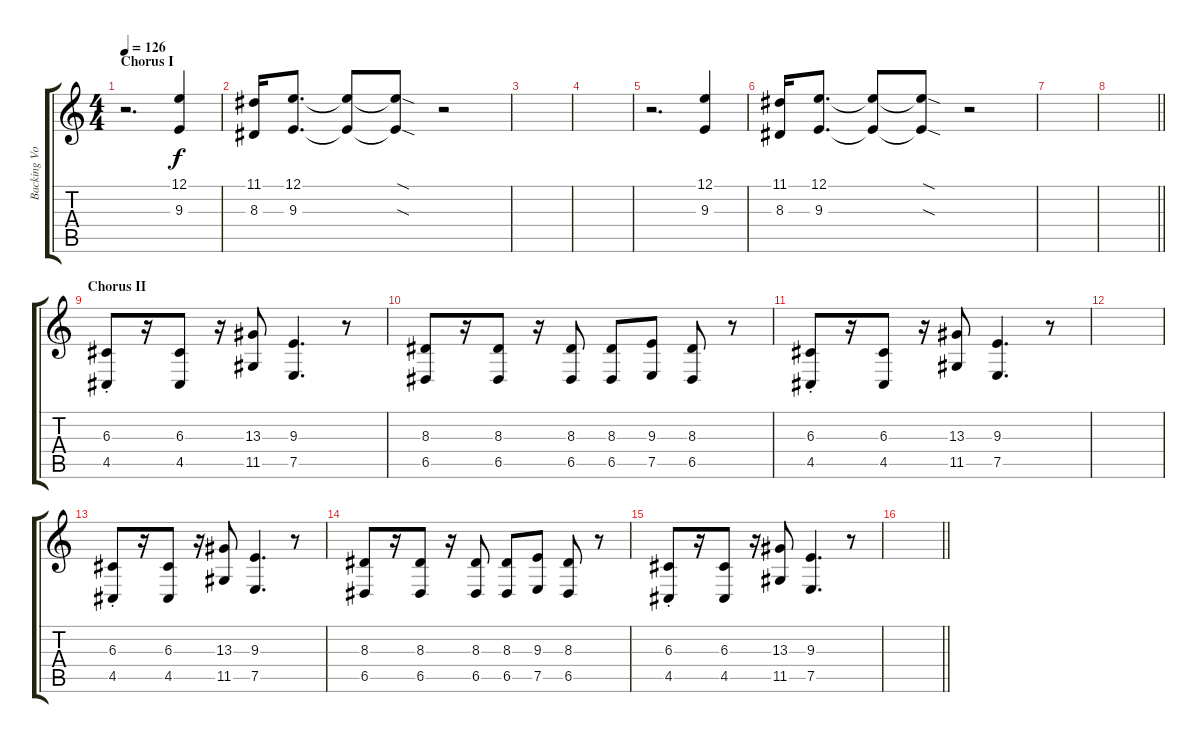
\track ("Backing Vocal" "Backing Vo") {instrument choiraahs}
\staff {score tabs}
\tuning (E4 B3 G3 D3 A2 E2) {hide}
\ts (4 4)
\section ("" "Chorus I")
\tempo 126
\clef g2
\ks c
r.2{d dy f} (12.1 9.3).4 |
(11.1 8.3).16 (12.1 9.3).8{d} (12.1{t} 9.3{t}).8 (12.1{sod t} 9.3{sod t}).8 r.2 |
|
|
r.2{d} (12.1 9.3).4 |
(11.1 8.3).16 (12.1 9.3).8{d} (12.1{t} 9.3{t}).8 (12.1{sod t} 9.3{sod t}).8 r.2 |
|
\barLineRight lightlight
|
\section ("" "Chorus II")
(6.3{st} 4.5{st}).8 r.16 (6.3 4.5).8 r.16 (13.3 11.5).8 (9.3 7.5).4{d} r.8 |
(8.3 6.5).8 r.16 (8.3 6.5).8 r.16 (8.3 6.5).8 (8.3 6.5).8 (9.3 7.5).8 (8.3 6.5).8 r.8 |
(6.3{st} 4.5{st}).8 r.16 (6.3 4.5).8 r.16 (13.3 11.5).8 (9.3 7.5).4{d} r.8 |
|
(6.3{st} 4.5{st}).8 r.16 (6.3 4.5).8 r.16 (13.3 11.5).8 (9.3 7.5).4{d} r.8 |
(8.3 6.5).8 r.16 (8.3 6.5).8 r.16 (8.3 6.5).8 (8.3 6.5).8 (9.3 7.5).8 (8.3 6.5).8 r.8 |
(6.3{st} 4.5{st}).8 r.16 (6.3 4.5).8 r.16 (13.3 11.5).8 (9.3 7.5).4{d} r.8 |
\barLineRight lightlight
